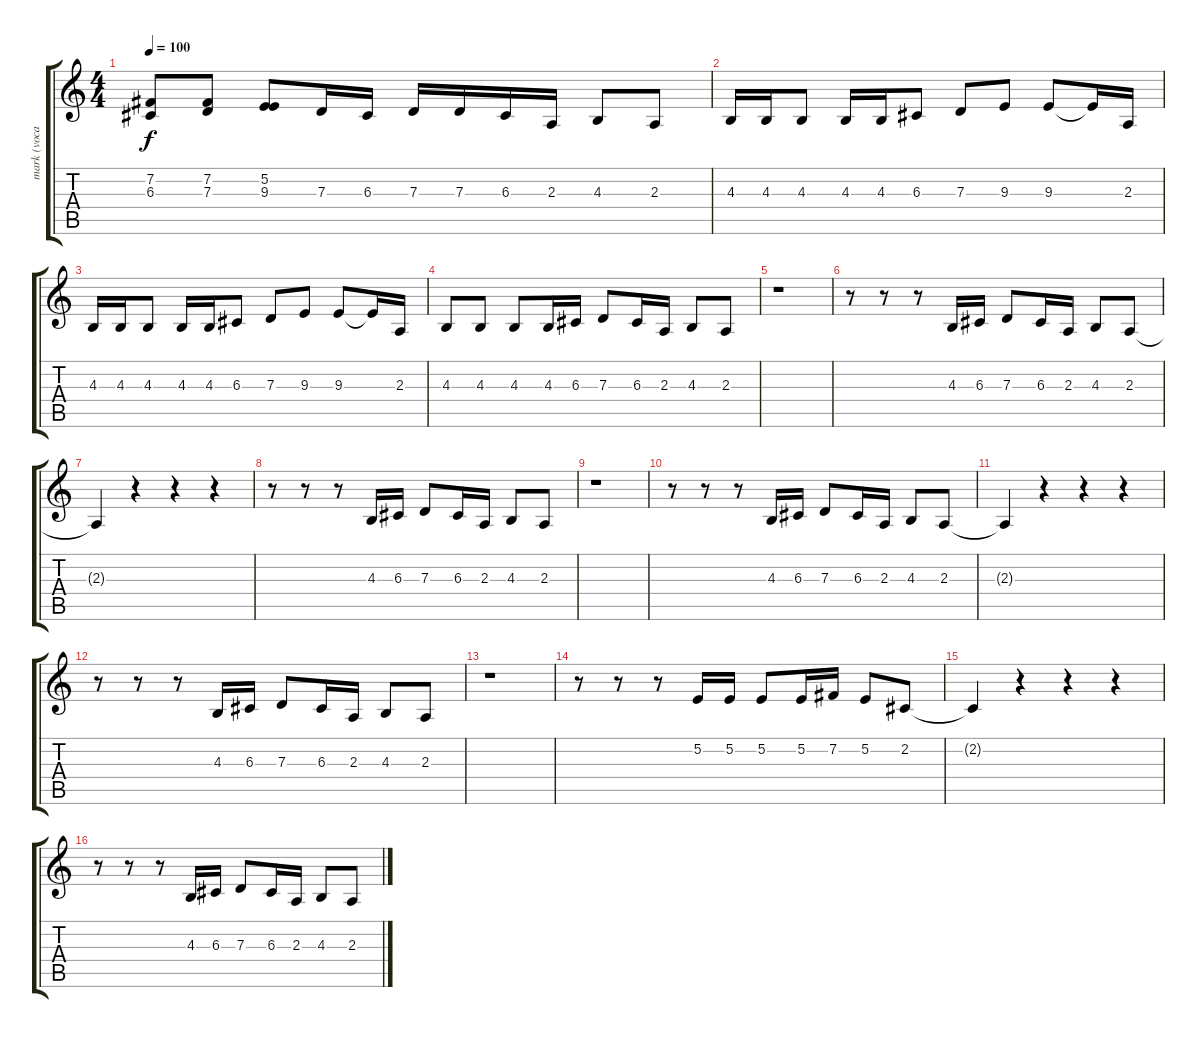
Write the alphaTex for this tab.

\track ("mark (vocals)" "mark (voca") {instrument tenorsax}
\staff {score tabs}
\tuning (E4 B3 G3 D3 A2 E2) {hide}
\ts (4 4)
\tempo 100
\clef g2
\ks c
(7.2 6.3).8{dy f} (7.2 7.3).8 (5.2 9.3).8 7.3.16 6.3.16 7.3.16 7.3.16 6.3.16 2.3.16 4.3.8 2.3.8 |
4.3.16 4.3.16 4.3.8 4.3.16 4.3.16 6.3.8 7.3.8 9.3.8 9.3.8 9.3{t}.16 2.3.16 |
4.3.16 4.3.16 4.3.8 4.3.16 4.3.16 6.3.8 7.3.8 9.3.8 9.3.8 9.3{t}.16 2.3.16 |
4.3.8 4.3.8 4.3.8 4.3.16 6.3.16 7.3.8 6.3.16 2.3.16 4.3.8 2.3.8 |
r.1 |
r.8 r.8 r.8 4.3.16 6.3.16 7.3.8 6.3.16 2.3.16 4.3.8 2.3.8 |
2.3{t}.4 r.4 r.4 r.4 |
r.8 r.8 r.8 4.3.16 6.3.16 7.3.8 6.3.16 2.3.16 4.3.8 2.3.8 |
r.1 |
r.8 r.8 r.8 4.3.16 6.3.16 7.3.8 6.3.16 2.3.16 4.3.8 2.3.8 |
2.3{t}.4 r.4 r.4 r.4 |
r.8 r.8 r.8 4.3.16 6.3.16 7.3.8 6.3.16 2.3.16 4.3.8 2.3.8 |
r.1 |
r.8 r.8 r.8 5.2.16 5.2.16 5.2.8 5.2.16 7.2.16 5.2.8 2.2.8 |
2.2{t}.4 r.4 r.4 r.4 |
r.8 r.8 r.8 4.3.16 6.3.16 7.3.8 6.3.16 2.3.16 4.3.8 2.3.8
